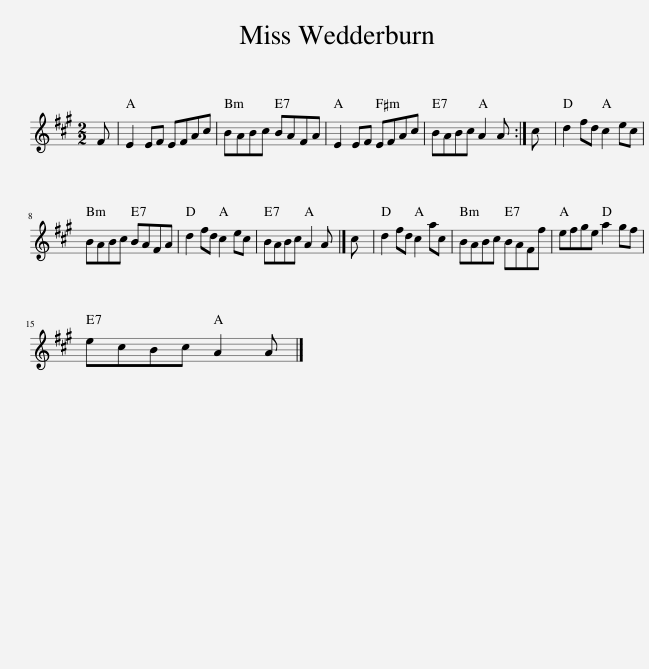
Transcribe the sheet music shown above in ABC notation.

X:1
L:1/8
M:2/2
I:linebreak $
K:A
V:1 treble
V:1
 F | E2 EF EFAc | BABc BAFA | E2 EF EFAc | BABc A2 A :| %5
 c | d2 fd c2 ec |$ BABc BAFA | d2 fd c2 ec | BABc A2 A |] %10
 c | d2 fd c2 ac | BABc BAFf | efge a2 gf |$ ecBc A2 A |] %15
